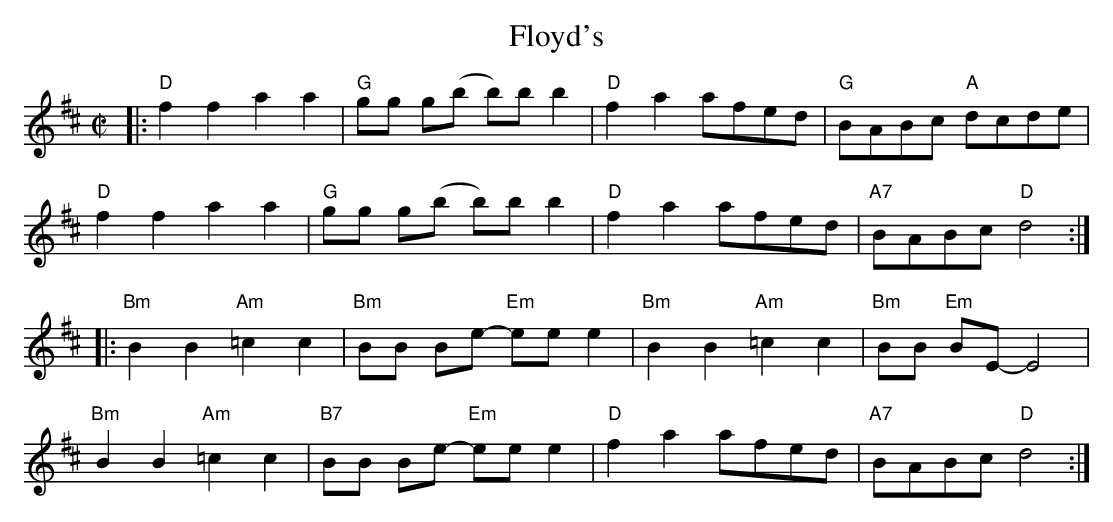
X:1
T:Floyd's
L:1/8
M:C|
K:D
|:"D"f2f2a2a2|"G"gg g(b b)b b2|"D"f2a2 afed|"G"BABc "A"dcde|
"D"f2f2a2a2|"G"gg g(b b)b b2|"D"f2a2 afed|"A7"BABc "D"d4:|
|:"Bm"B2B2"Am"=c2c2-|"Bm"BB Be- "Em"ee e2|"Bm"B2B2"Am"=c2c2-|"Bm"BB "Em"BE-E4|
"Bm"B2B2"Am"=c2c2-|"B7"BB Be- "Em"ee e2|"D"f2a2 afed|"A7"BABc "D"d4:|
